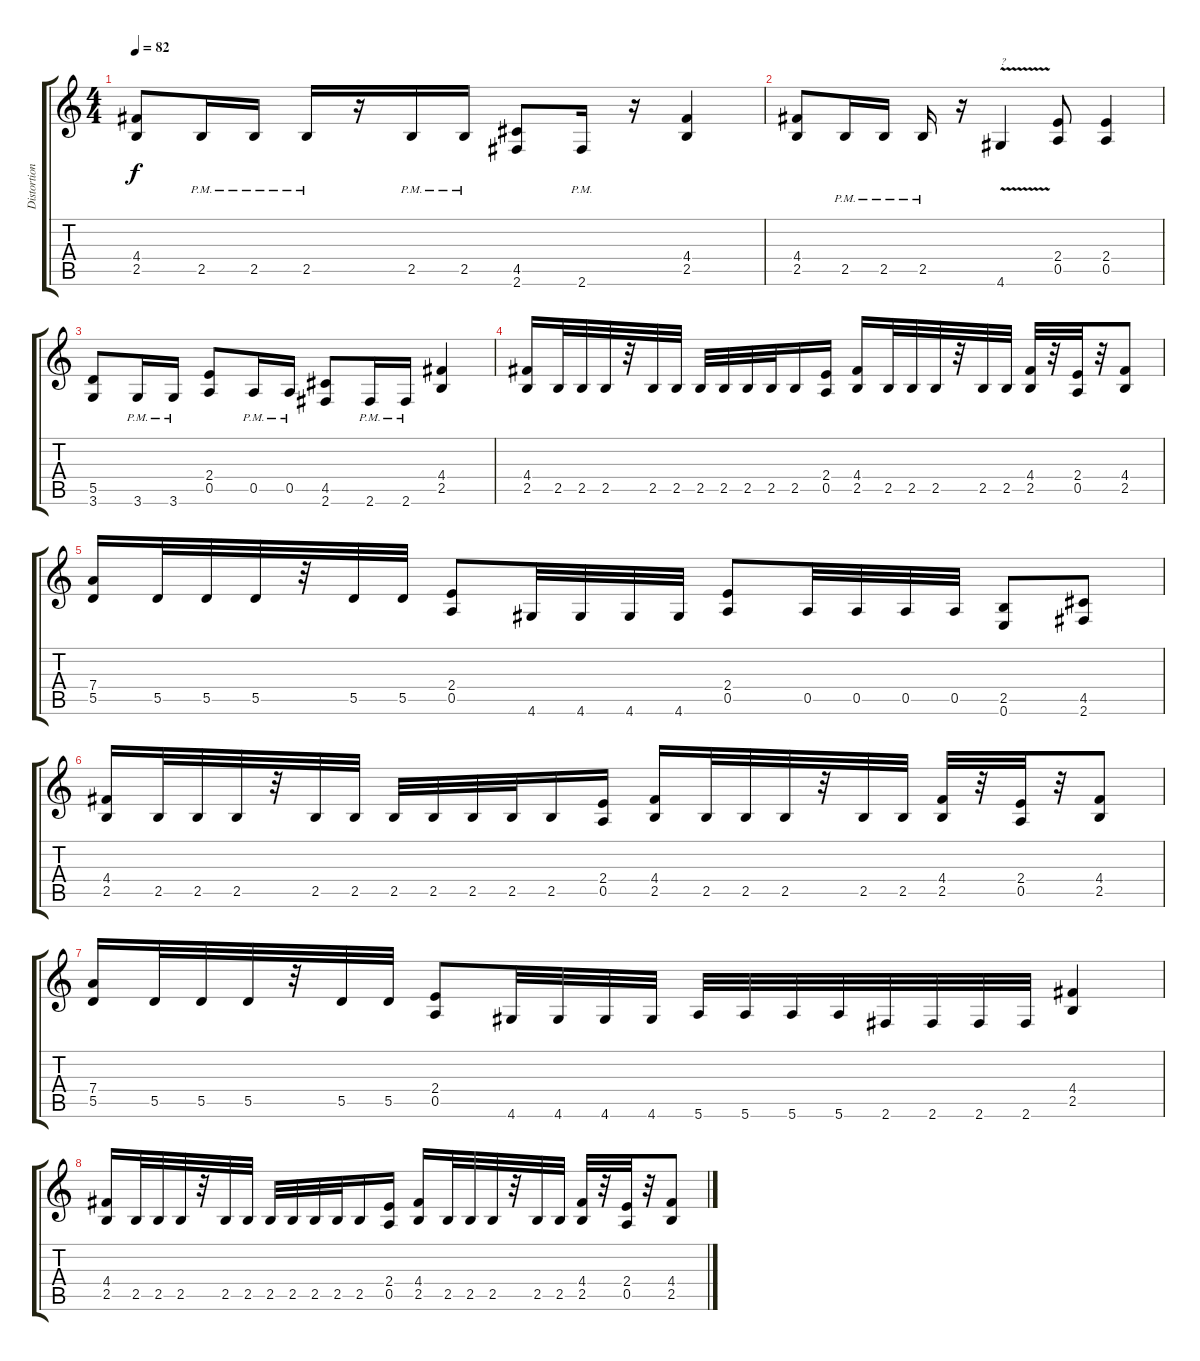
\track ("Distortion Rhythm" "Distortion") {instrument distortionguitar}
\staff {score tabs}
\tuning (E4 B3 G3 D3 A2 E2) {hide}
\ts (4 4)
\tempo 82
\clef g2
\ks c
(4.4 2.5).8{dy f} 2.5{pm}.16 2.5{pm}.16 2.5{pm}.16 r.16 2.5{pm}.16 2.5{pm}.16 (4.5 2.6).8 2.6{pm}.16 r.16 (4.4 2.5).4 |
(4.4 2.5).8 2.5{pm}.16 2.5{pm}.16 2.5{pm}.16 r.16 4.6{v}.4{txt "?"} (2.4 0.5).8 (2.4 0.5).4 |
(5.5 3.6).8 3.6{pm}.16 3.6{pm}.16 (2.4 0.5).8 0.5{pm}.16 0.5{pm}.16 (4.5 2.6).8 2.6{pm}.16 2.6{pm}.16 (4.4 2.5).4 |
(4.4 2.5).16 2.5.32 2.5.32 2.5.32 r.32 2.5.32 2.5.32 2.5.32 2.5.32 2.5.32 2.5.32 2.5.16 (2.4 0.5).16 (4.4 2.5).16 2.5.32 2.5.32 2.5.32 r.32 2.5.32 2.5.32 (4.4 2.5).32 r.32 (2.4 0.5).32 r.32 (4.4 2.5).8 |
(7.4 5.5).16 5.5.32 5.5.32 5.5.32 r.32 5.5.32 5.5.32 (2.4 0.5).8 4.6.32 4.6.32 4.6.32 4.6.32 (2.4 0.5).8 0.5.32 0.5.32 0.5.32 0.5.32 (2.5 0.6).8 (4.5 2.6).8 |
(4.4 2.5).16 2.5.32 2.5.32 2.5.32 r.32 2.5.32 2.5.32 2.5.32 2.5.32 2.5.32 2.5.32 2.5.16 (2.4 0.5).16 (4.4 2.5).16 2.5.32 2.5.32 2.5.32 r.32 2.5.32 2.5.32 (4.4 2.5).32 r.32 (2.4 0.5).32 r.32 (4.4 2.5).8 |
(7.4 5.5).16 5.5.32 5.5.32 5.5.32 r.32 5.5.32 5.5.32 (2.4 0.5).8 4.6.32 4.6.32 4.6.32 4.6.32 5.6.32 5.6.32 5.6.32 5.6.32 2.6.32 2.6.32 2.6.32 2.6.32 (4.4 2.5).4 |
(4.4 2.5).16 2.5.32 2.5.32 2.5.32 r.32 2.5.32 2.5.32 2.5.32 2.5.32 2.5.32 2.5.32 2.5.16 (2.4 0.5).16 (4.4 2.5).16 2.5.32 2.5.32 2.5.32 r.32 2.5.32 2.5.32 (4.4 2.5).32 r.32 (2.4 0.5).32 r.32 (4.4 2.5).8
